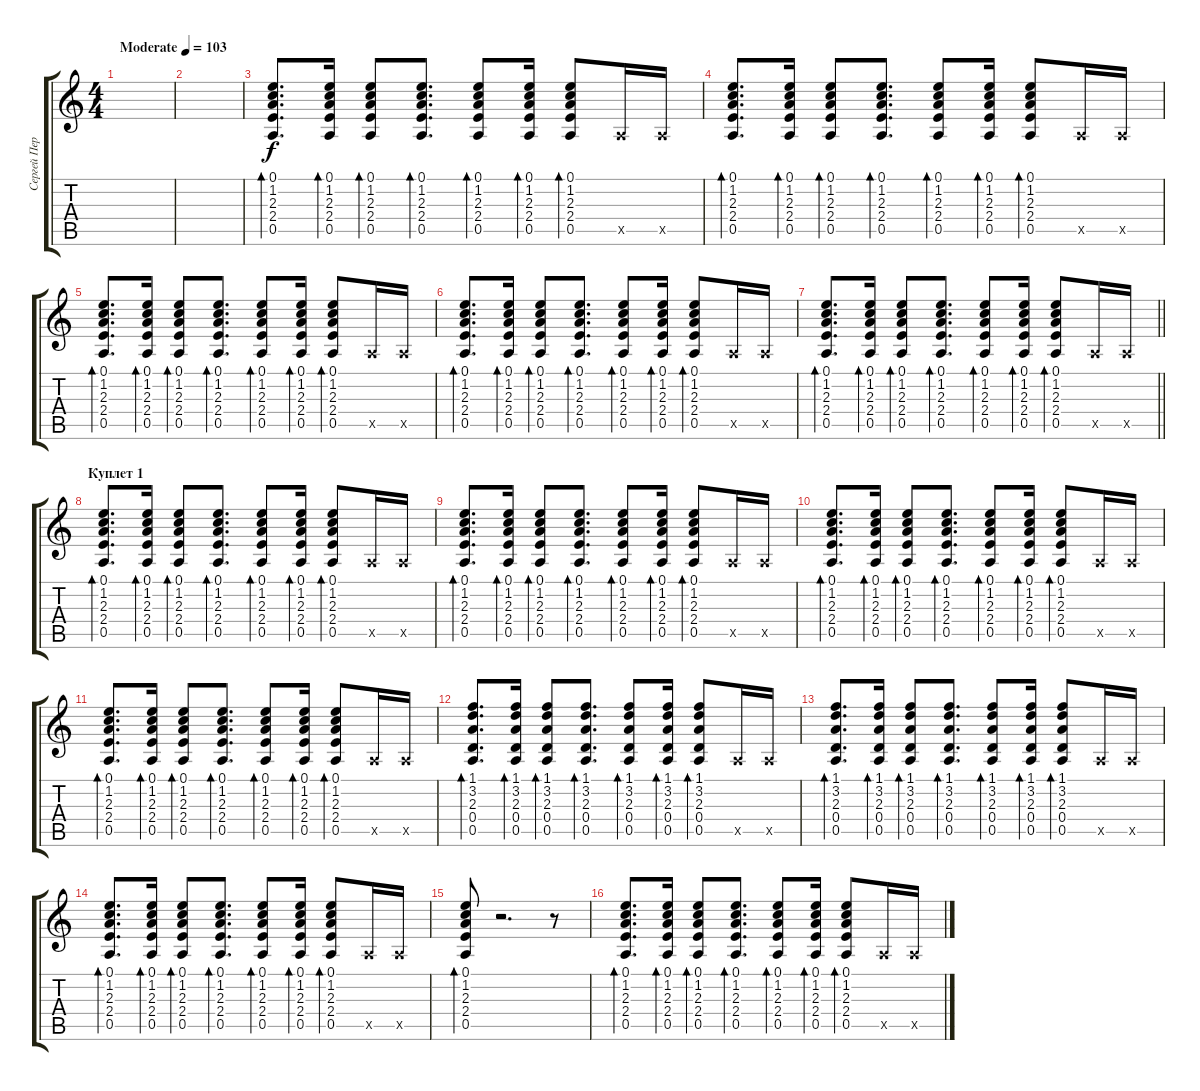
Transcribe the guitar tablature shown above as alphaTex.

\track ("Сергей Перегуда (гитара 1)" "Сергей Пер") {instrument acousticguitarsteel}
\staff {score tabs}
\tuning (E4 B3 G3 D3 A2 E2) {hide}
\ts (4 4)
\tempo (103 "Moderate")
\clef g2
\ks c
|
|
(0.1 1.2 2.3 2.4 0.5).8{d bd 120} (0.1 1.2 2.3 2.4 0.5).16{bd 120} (0.1 1.2 2.3 2.4 0.5).8{bd 120} (0.1 1.2 2.3 2.4 0.5).8{d bd 120} (0.1 1.2 2.3 2.4 0.5).8{bd 120} (0.1 1.2 2.3 2.4 0.5).16{bd 120} (0.1 1.2 2.3 2.4 0.5).8{bd 120} 0.5{x}.16 0.5{x}.16 |
(0.1 1.2 2.3 2.4 0.5).8{d bd 120} (0.1 1.2 2.3 2.4 0.5).16{bd 120} (0.1 1.2 2.3 2.4 0.5).8{bd 120} (0.1 1.2 2.3 2.4 0.5).8{d bd 120} (0.1 1.2 2.3 2.4 0.5).8{bd 120} (0.1 1.2 2.3 2.4 0.5).16{bd 120} (0.1 1.2 2.3 2.4 0.5).8{bd 120} 0.5{x}.16 0.5{x}.16 |
(0.1 1.2 2.3 2.4 0.5).8{d bd 120} (0.1 1.2 2.3 2.4 0.5).16{bd 120} (0.1 1.2 2.3 2.4 0.5).8{bd 120} (0.1 1.2 2.3 2.4 0.5).8{d bd 120} (0.1 1.2 2.3 2.4 0.5).8{bd 120} (0.1 1.2 2.3 2.4 0.5).16{bd 120} (0.1 1.2 2.3 2.4 0.5).8{bd 120} 0.5{x}.16 0.5{x}.16 |
(0.1 1.2 2.3 2.4 0.5).8{d bd 120} (0.1 1.2 2.3 2.4 0.5).16{bd 120} (0.1 1.2 2.3 2.4 0.5).8{bd 120} (0.1 1.2 2.3 2.4 0.5).8{d bd 120} (0.1 1.2 2.3 2.4 0.5).8{bd 120} (0.1 1.2 2.3 2.4 0.5).16{bd 120} (0.1 1.2 2.3 2.4 0.5).8{bd 120} 0.5{x}.16 0.5{x}.16 |
\barLineRight lightlight
(0.1 1.2 2.3 2.4 0.5).8{d bd 120} (0.1 1.2 2.3 2.4 0.5).16{bd 120} (0.1 1.2 2.3 2.4 0.5).8{bd 120} (0.1 1.2 2.3 2.4 0.5).8{d bd 120} (0.1 1.2 2.3 2.4 0.5).8{bd 120} (0.1 1.2 2.3 2.4 0.5).16{bd 120} (0.1 1.2 2.3 2.4 0.5).8{bd 120} 0.5{x}.16 0.5{x}.16 |
\section ("" "Куплет 1")
(0.1 1.2 2.3 2.4 0.5).8{d bd 120} (0.1 1.2 2.3 2.4 0.5).16{bd 120} (0.1 1.2 2.3 2.4 0.5).8{bd 120} (0.1 1.2 2.3 2.4 0.5).8{d bd 120} (0.1 1.2 2.3 2.4 0.5).8{bd 120} (0.1 1.2 2.3 2.4 0.5).16{bd 120} (0.1 1.2 2.3 2.4 0.5).8{bd 120} 0.5{x}.16 0.5{x}.16 |
(0.1 1.2 2.3 2.4 0.5).8{d bd 120} (0.1 1.2 2.3 2.4 0.5).16{bd 120} (0.1 1.2 2.3 2.4 0.5).8{bd 120} (0.1 1.2 2.3 2.4 0.5).8{d bd 120} (0.1 1.2 2.3 2.4 0.5).8{bd 120} (0.1 1.2 2.3 2.4 0.5).16{bd 120} (0.1 1.2 2.3 2.4 0.5).8{bd 120} 0.5{x}.16 0.5{x}.16 |
(0.1 1.2 2.3 2.4 0.5).8{d bd 120} (0.1 1.2 2.3 2.4 0.5).16{bd 120} (0.1 1.2 2.3 2.4 0.5).8{bd 120} (0.1 1.2 2.3 2.4 0.5).8{d bd 120} (0.1 1.2 2.3 2.4 0.5).8{bd 120} (0.1 1.2 2.3 2.4 0.5).16{bd 120} (0.1 1.2 2.3 2.4 0.5).8{bd 120} 0.5{x}.16 0.5{x}.16 |
(0.1 1.2 2.3 2.4 0.5).8{d bd 120} (0.1 1.2 2.3 2.4 0.5).16{bd 120} (0.1 1.2 2.3 2.4 0.5).8{bd 120} (0.1 1.2 2.3 2.4 0.5).8{d bd 120} (0.1 1.2 2.3 2.4 0.5).8{bd 120} (0.1 1.2 2.3 2.4 0.5).16{bd 120} (0.1 1.2 2.3 2.4 0.5).8{bd 120} 0.5{x}.16 0.5{x}.16 |
(1.1 3.2 2.3 0.4 0.5).8{d bd 120} (1.1 3.2 2.3 0.4 0.5).16{bd 120} (1.1 3.2 2.3 0.4 0.5).8{bd 120} (1.1 3.2 2.3 0.4 0.5).8{d bd 120} (1.1 3.2 2.3 0.4 0.5).8{bd 120} (1.1 3.2 2.3 0.4 0.5).16{bd 120} (1.1 3.2 2.3 0.4 0.5).8{bd 120} 0.5{x}.16 0.5{x}.16 |
(1.1 3.2 2.3 0.4 0.5).8{d bd 120} (1.1 3.2 2.3 0.4 0.5).16{bd 120} (1.1 3.2 2.3 0.4 0.5).8{bd 120} (1.1 3.2 2.3 0.4 0.5).8{d bd 120} (1.1 3.2 2.3 0.4 0.5).8{bd 120} (1.1 3.2 2.3 0.4 0.5).16{bd 120} (1.1 3.2 2.3 0.4 0.5).8{bd 120} 0.5{x}.16 0.5{x}.16 |
(0.1 1.2 2.3 2.4 0.5).8{d bd 120} (0.1 1.2 2.3 2.4 0.5).16{bd 120} (0.1 1.2 2.3 2.4 0.5).8{bd 120} (0.1 1.2 2.3 2.4 0.5).8{d bd 120} (0.1 1.2 2.3 2.4 0.5).8{bd 120} (0.1 1.2 2.3 2.4 0.5).16{bd 120} (0.1 1.2 2.3 2.4 0.5).8{bd 120} 0.5{x}.16 0.5{x}.16 |
(0.1 1.2 2.3 2.4 0.5).8{bd 120} r.2{d} r.8 |
(0.1 1.2 2.3 2.4 0.5).8{d bd 120} (0.1 1.2 2.3 2.4 0.5).16{bd 120} (0.1 1.2 2.3 2.4 0.5).8{bd 120} (0.1 1.2 2.3 2.4 0.5).8{d bd 120} (0.1 1.2 2.3 2.4 0.5).8{bd 120} (0.1 1.2 2.3 2.4 0.5).16{bd 120} (0.1 1.2 2.3 2.4 0.5).8{bd 120} 0.5{x}.16 0.5{x}.16
